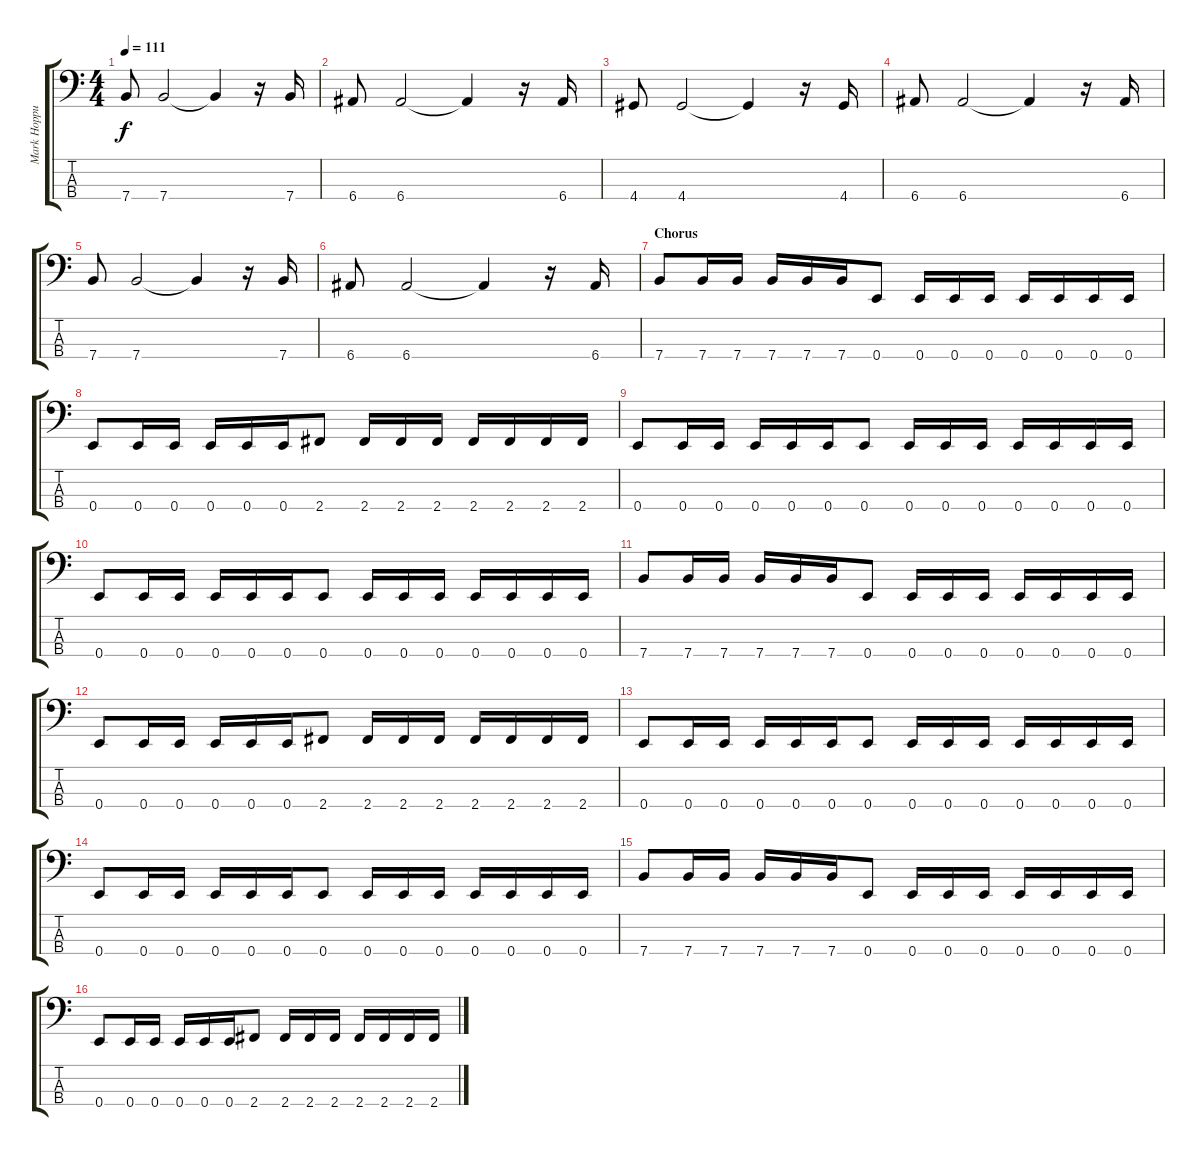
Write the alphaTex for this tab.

\track ("Mark Hoppus - Bass" "Mark Hoppu") {instrument acousticbass}
\staff {score tabs}
\tuning (G2 D2 A1 E1) {hide}
\ts (4 4)
\tempo 111
\clef f4
\ks c
7.4.8{dy f} 7.4.2 7.4{t}.4 r.16 7.4.16 |
6.4.8 6.4.2 6.4{t}.4 r.16 6.4.16 |
4.4.8 4.4.2 4.4{t}.4 r.16 4.4.16 |
6.4.8 6.4.2 6.4{t}.4 r.16 6.4.16 |
7.4.8 7.4.2 7.4{t}.4 r.16 7.4.16 |
6.4.8 6.4.2 6.4{t}.4 r.16 6.4.16 |
\section ("" "Chorus")
7.4.8 7.4.16 7.4.16 7.4.16 7.4.16 7.4.16 0.4.8 0.4.16 0.4.16 0.4.16 0.4.16 0.4.16 0.4.16 0.4.16 |
0.4.8 0.4.16 0.4.16 0.4.16 0.4.16 0.4.16 2.4.8 2.4.16 2.4.16 2.4.16 2.4.16 2.4.16 2.4.16 2.4.16 |
0.4.8 0.4.16 0.4.16 0.4.16 0.4.16 0.4.16 0.4.8 0.4.16 0.4.16 0.4.16 0.4.16 0.4.16 0.4.16 0.4.16 |
0.4.8 0.4.16 0.4.16 0.4.16 0.4.16 0.4.16 0.4.8 0.4.16 0.4.16 0.4.16 0.4.16 0.4.16 0.4.16 0.4.16 |
7.4.8 7.4.16 7.4.16 7.4.16 7.4.16 7.4.16 0.4.8 0.4.16 0.4.16 0.4.16 0.4.16 0.4.16 0.4.16 0.4.16 |
0.4.8 0.4.16 0.4.16 0.4.16 0.4.16 0.4.16 2.4.8 2.4.16 2.4.16 2.4.16 2.4.16 2.4.16 2.4.16 2.4.16 |
0.4.8 0.4.16 0.4.16 0.4.16 0.4.16 0.4.16 0.4.8 0.4.16 0.4.16 0.4.16 0.4.16 0.4.16 0.4.16 0.4.16 |
0.4.8 0.4.16 0.4.16 0.4.16 0.4.16 0.4.16 0.4.8 0.4.16 0.4.16 0.4.16 0.4.16 0.4.16 0.4.16 0.4.16 |
7.4.8 7.4.16 7.4.16 7.4.16 7.4.16 7.4.16 0.4.8 0.4.16 0.4.16 0.4.16 0.4.16 0.4.16 0.4.16 0.4.16 |
0.4.8 0.4.16 0.4.16 0.4.16 0.4.16 0.4.16 2.4.8 2.4.16 2.4.16 2.4.16 2.4.16 2.4.16 2.4.16 2.4.16
